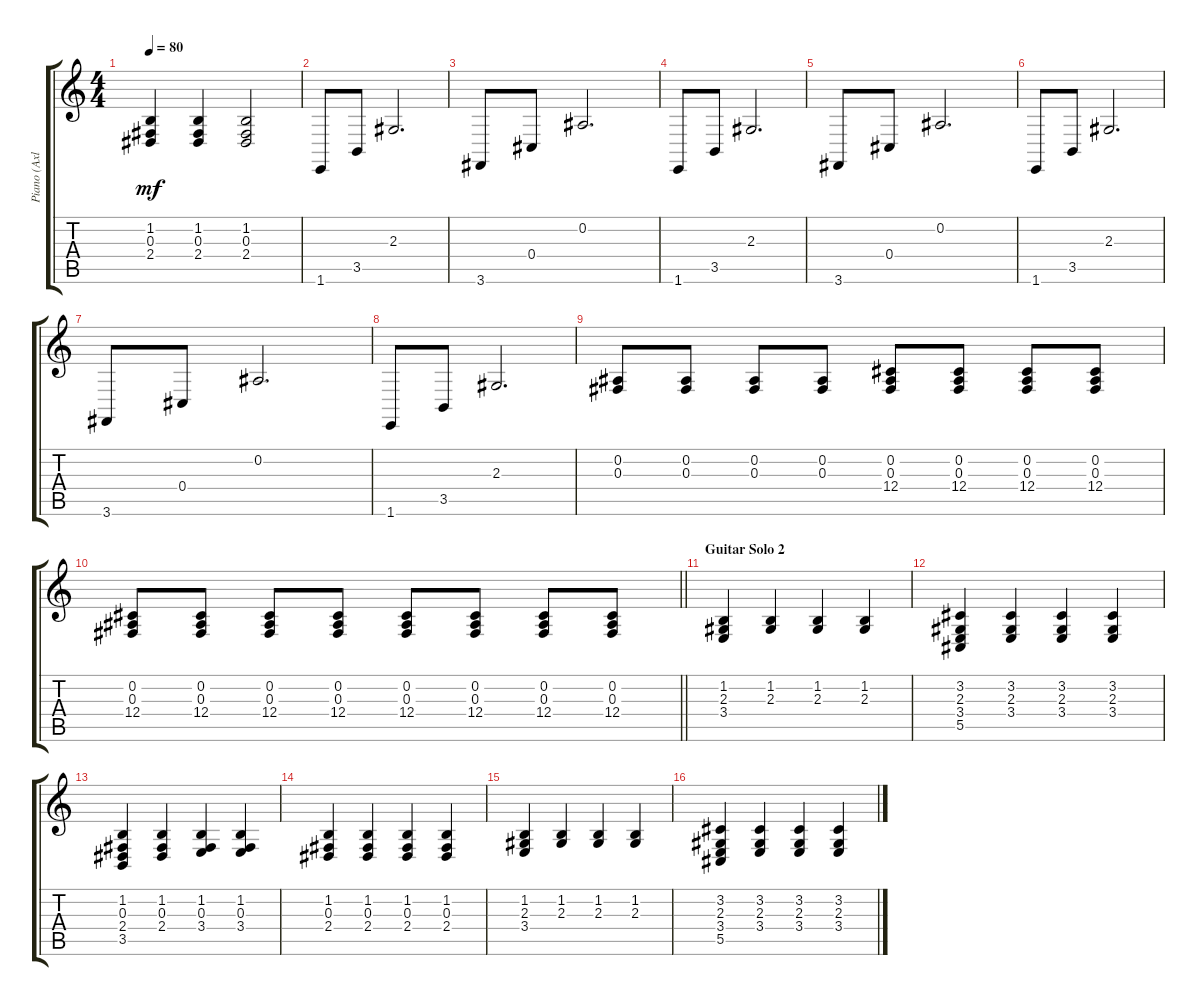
\track ("Piano (Axl)" "Piano (Axl") {instrument acousticgrandpiano}
\staff {score tabs}
\tuning (Eb4 Bb3 Gb3 Db3 Ab2 Eb2) {hide}
\ts (4 4)
\tempo 80
\clef g2
\ks c
(1.2 0.3 2.4).4{dy mf} (1.2 0.3 2.4).4 (1.2 0.3 2.4).2 |
1.6.8 3.5.8 2.3.2{d} |
3.6.8 0.4.8 0.2.2{d} |
1.6.8 3.5.8 2.3.2{d} |
3.6.8 0.4.8 0.2.2{d} |
1.6.8 3.5.8 2.3.2{d} |
3.6.8 0.4.8 0.2.2{d} |
1.6.8 3.5.8 2.3.2{d} |
(0.2 0.3).8 (0.2 0.3).8 (0.2 0.3).8 (0.2 0.3).8 (0.2 0.3 12.4).8 (0.2 0.3 12.4).8 (0.2 0.3 12.4).8 (0.2 0.3 12.4).8 |
\barLineRight lightlight
(0.2 0.3 12.4).8 (0.2 0.3 12.4).8 (0.2 0.3 12.4).8 (0.2 0.3 12.4).8 (0.2 0.3 12.4).8 (0.2 0.3 12.4).8 (0.2 0.3 12.4).8 (0.2 0.3 12.4).8 |
\section ("" "Guitar Solo 2")
(1.2 2.3 3.4).4 (1.2 2.3).4 (1.2 2.3).4 (1.2 2.3).4 |
(3.2 2.3 3.4 5.5).4 (3.2 2.3 3.4).4 (3.2 2.3 3.4).4 (3.2 2.3 3.4).4 |
(1.2 0.3 2.4 3.5).4 (1.2 0.3 2.4).4 (1.2 0.3 3.4).4 (1.2 0.3 3.4).4 |
(1.2 0.3 2.4).4 (1.2 0.3 2.4).4 (1.2 0.3 2.4).4 (1.2 0.3 2.4).4 |
(1.2 2.3 3.4).4 (1.2 2.3).4 (1.2 2.3).4 (1.2 2.3).4 |
(3.2 2.3 3.4 5.5).4 (3.2 2.3 3.4).4 (3.2 2.3 3.4).4 (3.2 2.3 3.4).4
